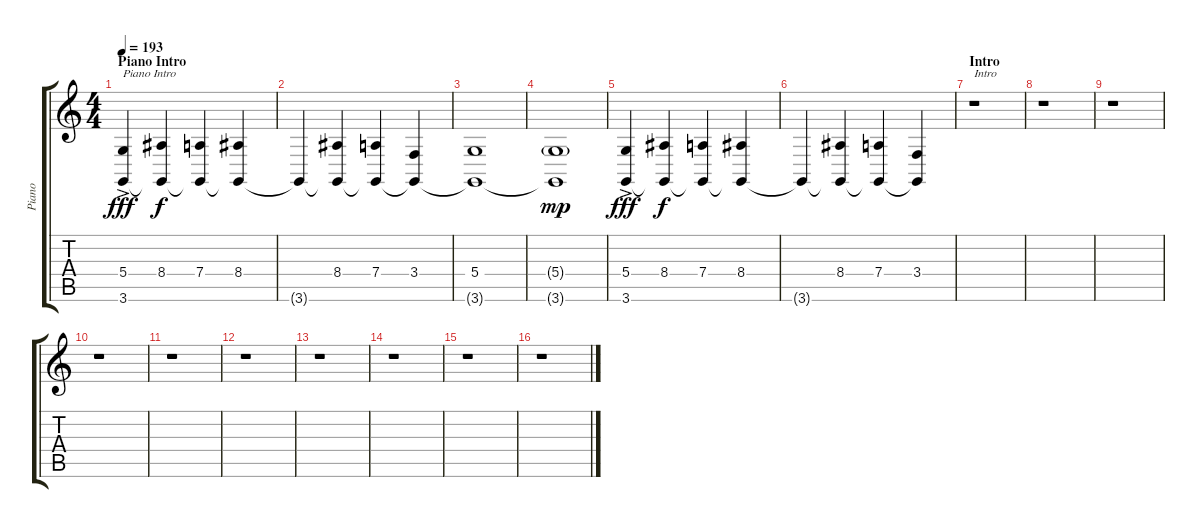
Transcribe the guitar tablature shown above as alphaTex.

\track ("Piano" "Piano") {instrument acousticgrandpiano}
\staff {score tabs}
\tuning (E4 B3 G3 D3 A2 E2) {hide}
\ts (4 4)
\section ("" "Piano Intro")
\tempo 193
\clef g2
\ks c
(5.4{ac} 3.6).4{txt "Piano Intro" dy fff instrument acousticgrandpiano} (8.4 3.6{t}).4{dy f} (7.4 3.6{t}).4 (8.4 3.6{t}).4 |
3.6{t}.4 (8.4 3.6{t}).4 (7.4 3.6{t}).4 (3.4 3.6{t}).4 |
(5.4 3.6{t}).1 |
(5.4{g} 3.6{t}).1{dy mp} |
(5.4{ac} 3.6).4{dy fff} (8.4 3.6{t}).4{dy f} (7.4 3.6{t}).4 (8.4 3.6{t}).4 |
3.6{t}.4 (8.4 3.6{t}).4 (7.4 3.6{t}).4 (3.4 3.6{t}).4 |
\section ("" "Intro")
r.1{txt "Intro"} |
r.1 |
r.1 |
r.1 |
r.1 |
r.1 |
r.1 |
r.1 |
r.1 |
r.1
